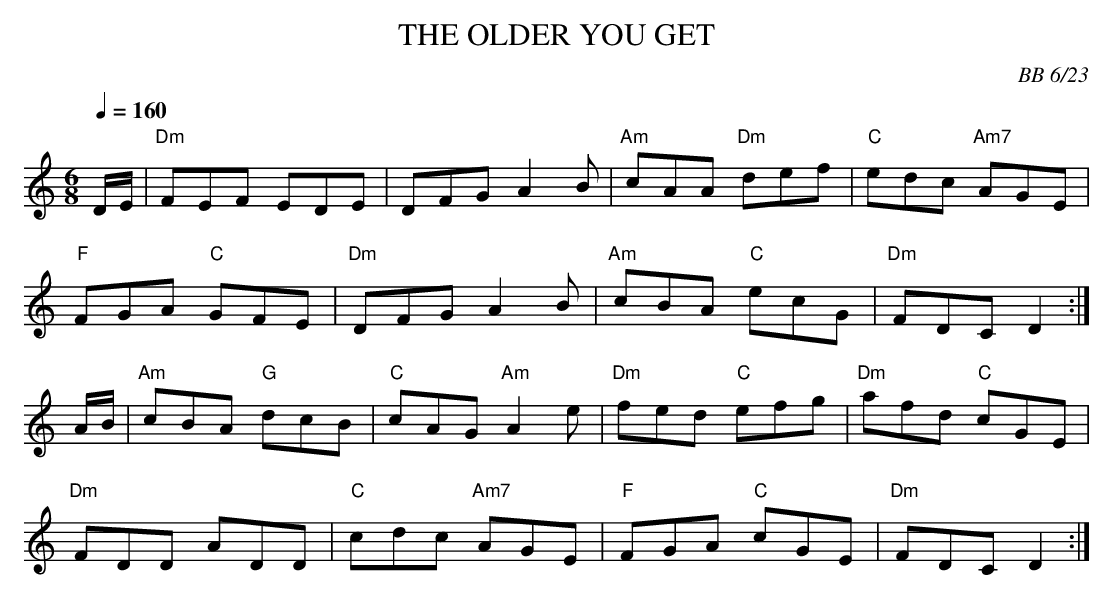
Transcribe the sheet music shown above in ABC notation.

X:1
T:THE OLDER YOU GET
C:BB 6/23
M:6/8
L:1/8
Q:1/4=160
K:C % D dorian
D/E/|"Dm"FEF EDE|DFG A2B|"Am"cAA "Dm"def|"C"edc "Am7"AGE|
"F"FGA "C"GFE|"Dm"DFG A2B|"Am"cBA "C"ecG|"Dm"FDC D2 :|
A/B/|"Am"cBA "G"dcB|"C"cAG "Am"A2e|"Dm"fed "C"efg|"Dm"afd "C"cGE|
"Dm"FDD ADD|"C"cdc "Am7"AGE|"F"FGA "C"cGE|"Dm"FDC D2 :|
